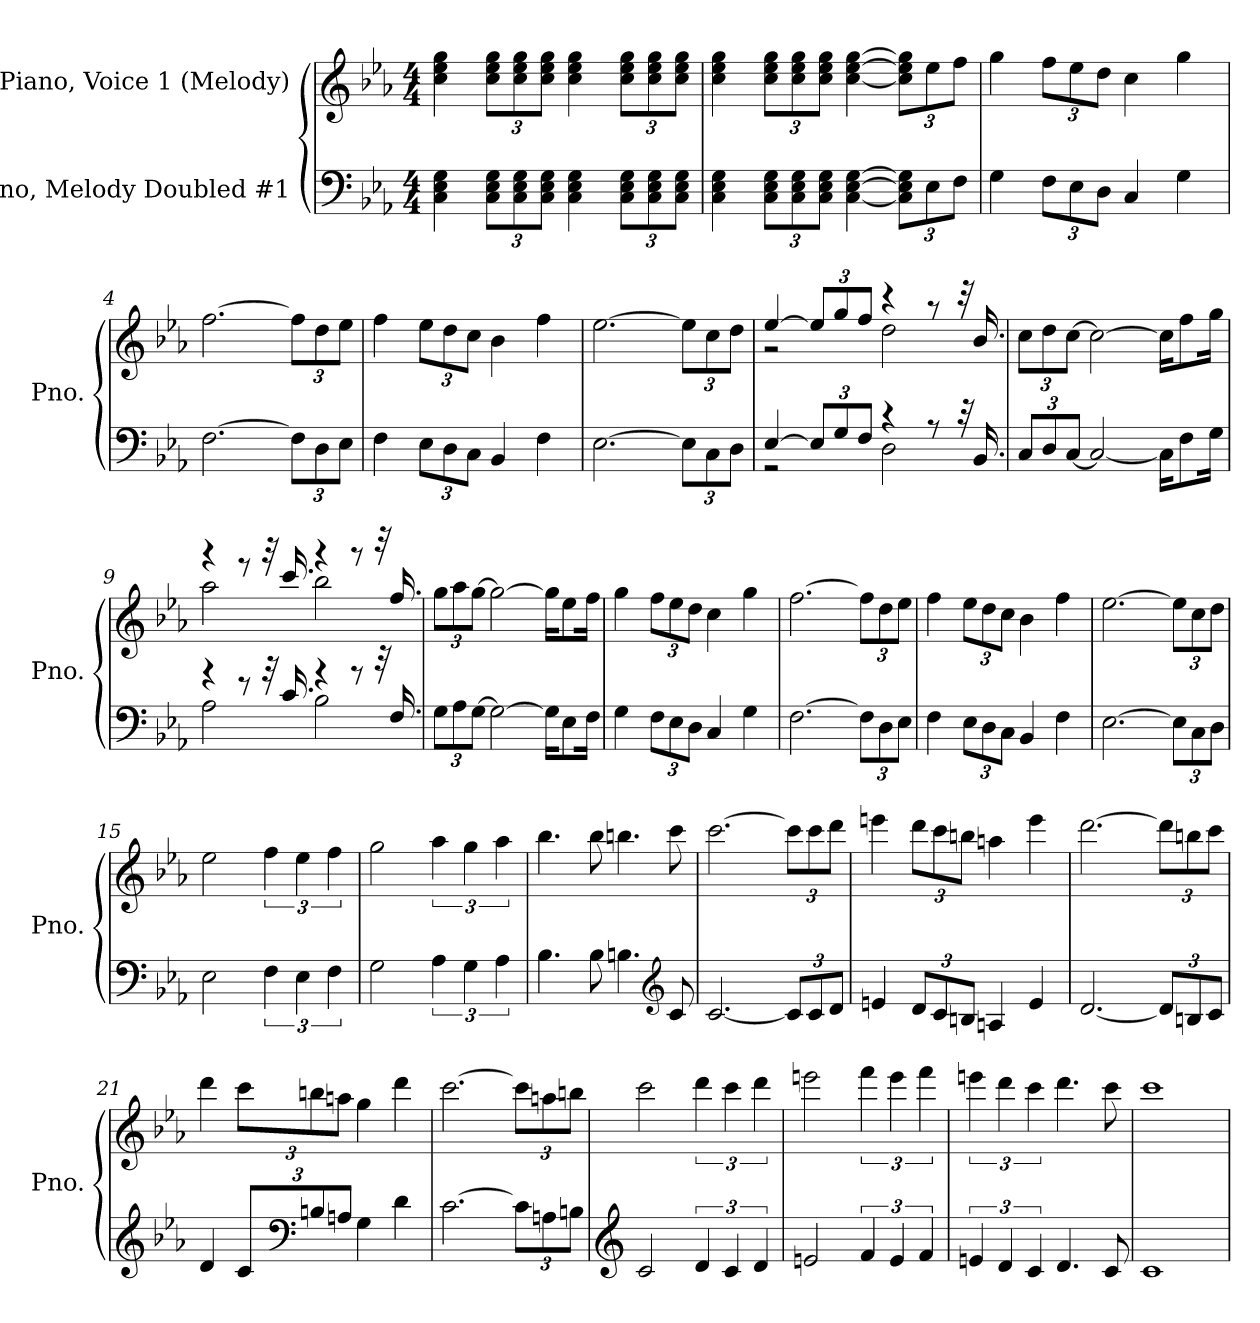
**kern	**kern
*part2	*part1
*staff2	*staff1
*I"Piano, Melody Doubled #1	*I"Piano, Voice 1 (Melody)
*I'Pno.	*I'Pno.
*clefF4	*clefG2
*k[b-e-a-]	*k[b-e-a-]
*M4/4	*M4/4
*MM65	*MM65
=1	=1
4C\ 4E-\ 4G\	4cc\ 4ee-\ 4gg\
*Xbrackettup	*Xbrackettup
12C\ 12E-\ 12G\L	12cc\ 12ee-\ 12gg\L
12C\ 12E-\ 12G\	12cc\ 12ee-\ 12gg\
12C\ 12E-\ 12G\J	12cc\ 12ee-\ 12gg\J
4C\ 4E-\ 4G\	4cc\ 4ee-\ 4gg\
12C\ 12E-\ 12G\L	12cc\ 12ee-\ 12gg\L
12C\ 12E-\ 12G\	12cc\ 12ee-\ 12gg\
12C\ 12E-\ 12G\J	12cc\ 12ee-\ 12gg\J
=2	=2
4C\ 4E-\ 4G\	4cc\ 4ee-\ 4gg\
12C\ 12E-\ 12G\L	12cc\ 12ee-\ 12gg\L
12C\ 12E-\ 12G\	12cc\ 12ee-\ 12gg\
12C\ 12E-\ 12G\J	12cc\ 12ee-\ 12gg\J
[4C\ [4E-\ [4G\	[4cc\ [4ee-\ [4gg\
12C\] 12E-\] 12G\]L	12cc\] 12ee-\] 12gg\]L
12E-\	12ee-\
12F\J	12ff\J
=3	=3
4G\	4gg\
12F\L	12ff\L
12E-\	12ee-\
12D\J	12dd\J
4C/	4cc\
4G\	4gg\
=4	=4
[2.F\	[2.ff\
12F\L]	12ff\L]
12D\	12dd\
12E-\J	12ee-\J
!!LO:LB:g=z
=5	=5
4F\	4ff\
12E-\L	12ee-\L
12D\	12dd\
12C\J	12cc\J
4BB-/	4b-\
4F\	4ff\
=6	=6
[2.E-\	[2.ee-\
12E-\L]	12ee-\L]
12C\	12cc\
12D\J	12dd\J
=7	=7
*^	*^
[4E-/	2r	[4ee-/	2r
12E-/L]	.	12ee-/L]	.
12G/	.	12gg/	.
12F/J	.	12ff/J	.
4r	2D\	4r	2dd\
8r	.	8r	.
32r	.	32r	.
16.BB-/	.	16.b-/	.
*v	*v	*	*
*	*v	*v
=8	=8
12C/L	12cc\L
12D/	12dd\
[12C/J	[12cc\J
2C/_	2cc\_
16C\KL]	16cc\KL]
8F\	8ff\
16G\Jk	16gg\Jk
=9	=9
*^	*^
4r	2A-\	4r	2aa-\
8r	.	8r	.
32r	.	32r	.
16.c/	.	16.ccc/	.
4r	2B-\	4r	2bb-\
8r	.	8r	.
32r	.	32r	.
16.F/	.	16.ff/	.
*v	*v	*	*
*	*v	*v
!!LO:LB:g=z
=10	=10
12G\L	12gg\L
12A-\	12aa-\
[12G\J	[12gg\J
2G\_	2gg\_
16G\KL]	16gg\KL]
8E-\	8ee-\
16F\Jk	16ff\Jk
=11	=11
4G\	4gg\
12F\L	12ff\L
12E-\	12ee-\
12D\J	12dd\J
4C/	4cc\
4G\	4gg\
=12	=12
[2.F\	[2.ff\
12F\L]	12ff\L]
12D\	12dd\
12E-\J	12ee-\J
=13	=13
4F\	4ff\
12E-\L	12ee-\L
12D\	12dd\
12C\J	12cc\J
4BB-/	4b-\
4F\	4ff\
=14	=14
[2.E-\	[2.ee-\
12E-\L]	12ee-\L]
12C\	12cc\
12D\J	12dd\J
=15	=15
2E-\	2ee-\
*brackettup	*brackettup
6F\	6ff\
6E-\	6ee-\
6F\	6ff\
=16	=16
2G\	2gg\
6A-\	6aa-\
6G\	6gg\
6A-\	6aa-\
!!LO:LB:g=z
=17	=17
4.B-\	4.bb-\
8B-\	8bb-\
4.Bn\	4.bbn\
*clefG2	*
8c/	8ccc\
=18	=18
[2.c/	[2.ccc\
*Xbrackettup	*Xbrackettup
12c/L]	12ccc\L]
12c/	12ccc\
12d/J	12ddd\J
=19	=19
4en/	4eeen\
12d/L	12ddd\L
12c/	12ccc\
12Bn/J	12bbn\J
4An/	4aan\
4e/	4eee\
=20	=20
[2.d/	[2.ddd\
12d/L]	12ddd\L]
12Bn/	12bbn\
12c/J	12ccc\J
=21	=21
4d/	4ddd\
12c/L	12ccc\L
*clefF4	*
12Bn/	12bbn\
12An/J	12aan\J
4G\	4gg\
4d\	4ddd\
!!LO:LB:g=z
=22	=22
[2.c\	[2.ccc\
12c\L]	12ccc\L]
12An\	12aan\
12Bn\J	12bbn\J
=23	=23
*clefG2	*
2c/	2ccc\
*brackettup	*brackettup
6d/	6ddd\
6c/	6ccc\
6d/	6ddd\
=24	=24
2en/	2eeen\
6f/	6fff\
6e/	6eee\
6f/	6fff\
=25	=25
6en/	6eeen\
6d/	6ddd\
6c/	6ccc\
4.d/	4.ddd\
8c/	8ccc\
=26	=26
1c	1ccc
=	=
*-	*-
